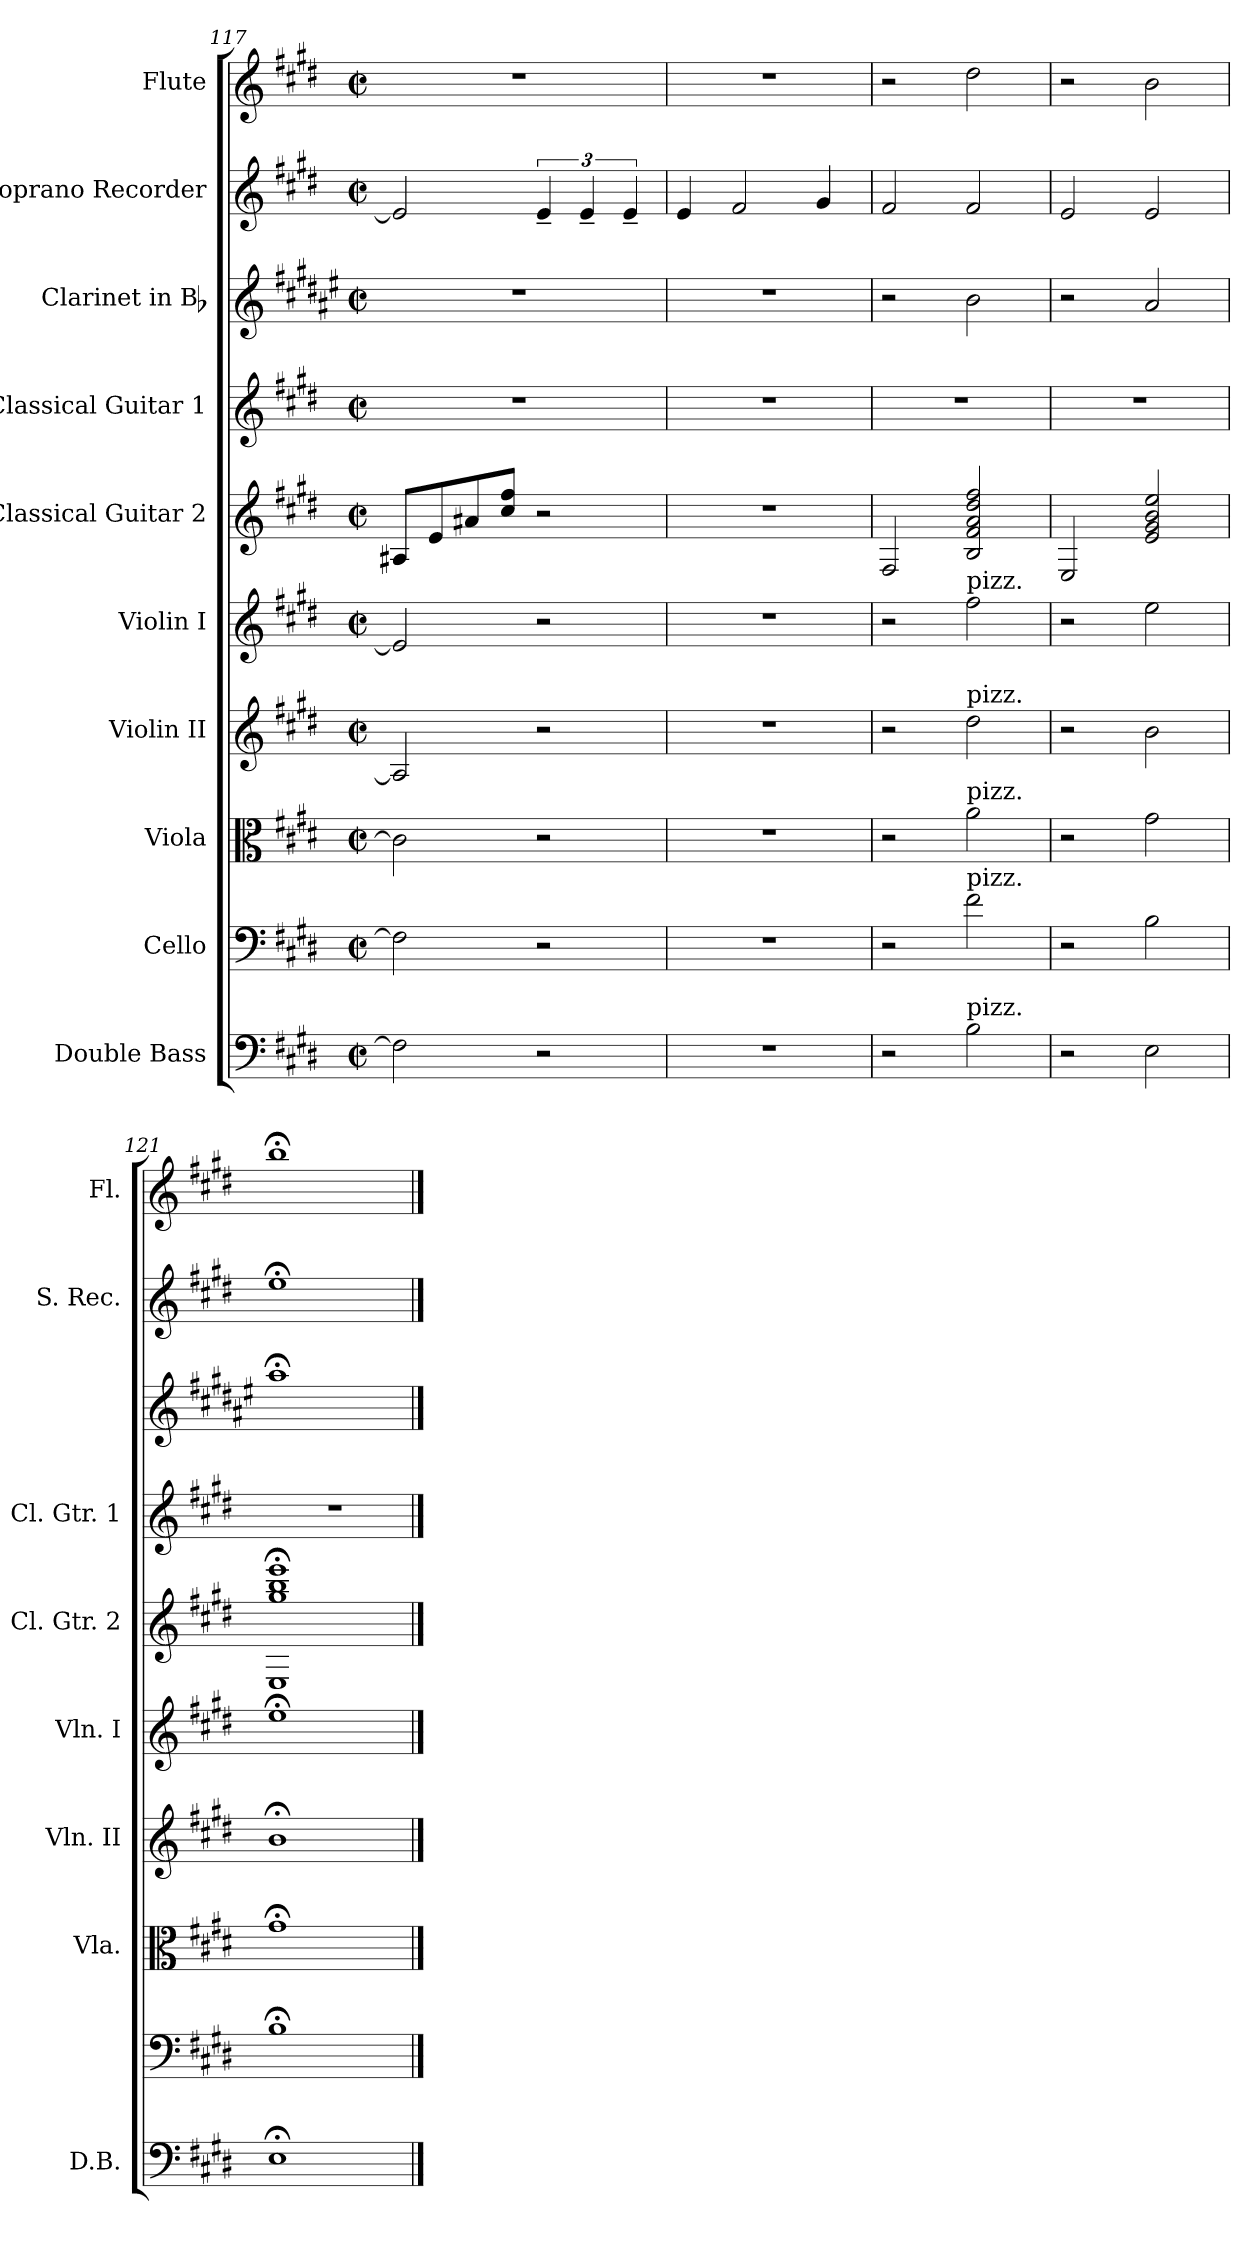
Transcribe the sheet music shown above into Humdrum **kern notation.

**kern	**kern	**kern	**kern	**kern	**kern	**kern	**kern	**kern	**kern
*part10	*part9	*part8	*part7	*part6	*part5	*part4	*part3	*part2	*part1
*staff10	*staff9	*staff8	*staff7	*staff6	*staff5	*staff4	*staff3	*staff2	*staff1
*I"Double Bass	*I"Cello	*I"Viola	*I"Violin II	*I"Violin I	*I"Classical Guitar 2	*I"Classical Guitar 1	*I"Clarinet in Bb	*I"Soprano Recorder	*I"Flute
*I'D.B.	*	*I'Vla.	*I'Vln. II	*I'Vln. I	*I'Cl. Gtr. 2	*I'Cl. Gtr. 1	*	*I'S. Rec.	*I'Fl.
!!LO:PB:g=z
*clefF4	*clefF4	*clefC3	*clefG2	*clefG2	*clefG2	*clefG2	*clefG2	*clefG2	*clefG2
*ITrd7c12	*	*	*	*	*ITrd7c12	*ITrd7c12	*ITrd1c2	*ITrd-7c-12	*
*k[f#c#g#d#]	*k[f#c#g#d#]	*k[f#c#g#d#]	*k[f#c#g#d#]	*k[f#c#g#d#]	*k[f#c#g#d#]	*k[f#c#g#d#]	*k[f#c#g#d#]	*k[f#c#g#d#]	*k[f#c#g#d#]
*E:	*E:	*E:	*E:	*E:	*E:	*E:	*E:	*E:	*E:
*M2/2	*M2/2	*M2/2	*M2/2	*M2/2	*M2/2	*M2/2	*M2/2	*M2/2	*M2/2
*met(c|)	*met(c|)	*met(c|)	*met(c|)	*met(c|)	*met(c|)	*met(c|)	*met(c|)	*met(c|)	*met(c|)
=117	=117	=117	=117	=117	=117	=117	=117	=117	=117
2FF#\]	2F#\]	2c#\]	2A#/]	2e/]	8AA#X/L	1r	1r	2ee/]	1r
.	.	.	.	.	8E/	.	.	.	.
.	.	.	.	.	8A#X/	.	.	.	.
.	.	.	.	.	8c#/ 8f#/J	.	.	.	.
2r	2r	2r	2r	2r	2r	.	.	6ee~</	.
.	.	.	.	.	.	.	.	6ee~</	.
.	.	.	.	.	.	.	.	6ee~</	.
=118	=118	=118	=118	=118	=118	=118	=118	=118	=118
1r	1r	1r	1r	1r	1r	1r	1r	4ee/	1r
.	.	.	.	.	.	.	.	2ff#/	.
.	.	.	.	.	.	.	.	4gg#/	.
=119	=119	=119	=119	=119	=119	=119	=119	=119	=119
2r	2r	2r	2r	2r	2FF#/	1r	2r	2ff#/	2r
!	!	!	!	!LO:TX:a:t=pizz.	!	!	!	!	!
!	!	!	!LO:TX:a:t=pizz.	!	!	!	!	!	!
!	!	!LO:TX:a:t=pizz.	!	!	!	!	!	!	!
!	!LO:TX:a:t=pizz.	!	!	!	!	!	!	!	!
!LO:TX:a:t=pizz.	!	!	!	!	!	!	!	!	!
2BB\	2f#\	2a\	2dd#\	2ff#\	2BB/ 2F#/ 2A/ 2d#/ 2f#/	.	2a\	2ff#/	2dd#\
=120	=120	=120	=120	=120	=120	=120	=120	=120	=120
2r	2r	2r	2r	2r	2EE/	1r	2r	2ee/	2r
2EE\	2B\	2g#\	2b\	2ee\	2E/ 2G#/ 2B/ 2e/	.	2g#/	2ee/	2b\
=121	=121	=121	=121	=121	=121	=121	=121	=121	=121
1EE;<	1B;<	1g#;<	1b;<	1ee;<	1EE;< 1g#;< 1b;< 1ee;<	1r	1gg#;<	1eee;<	1bb;<
==	==	==	==	==	==	==	==	==	==
*-	*-	*-	*-	*-	*-	*-	*-	*-	*-
